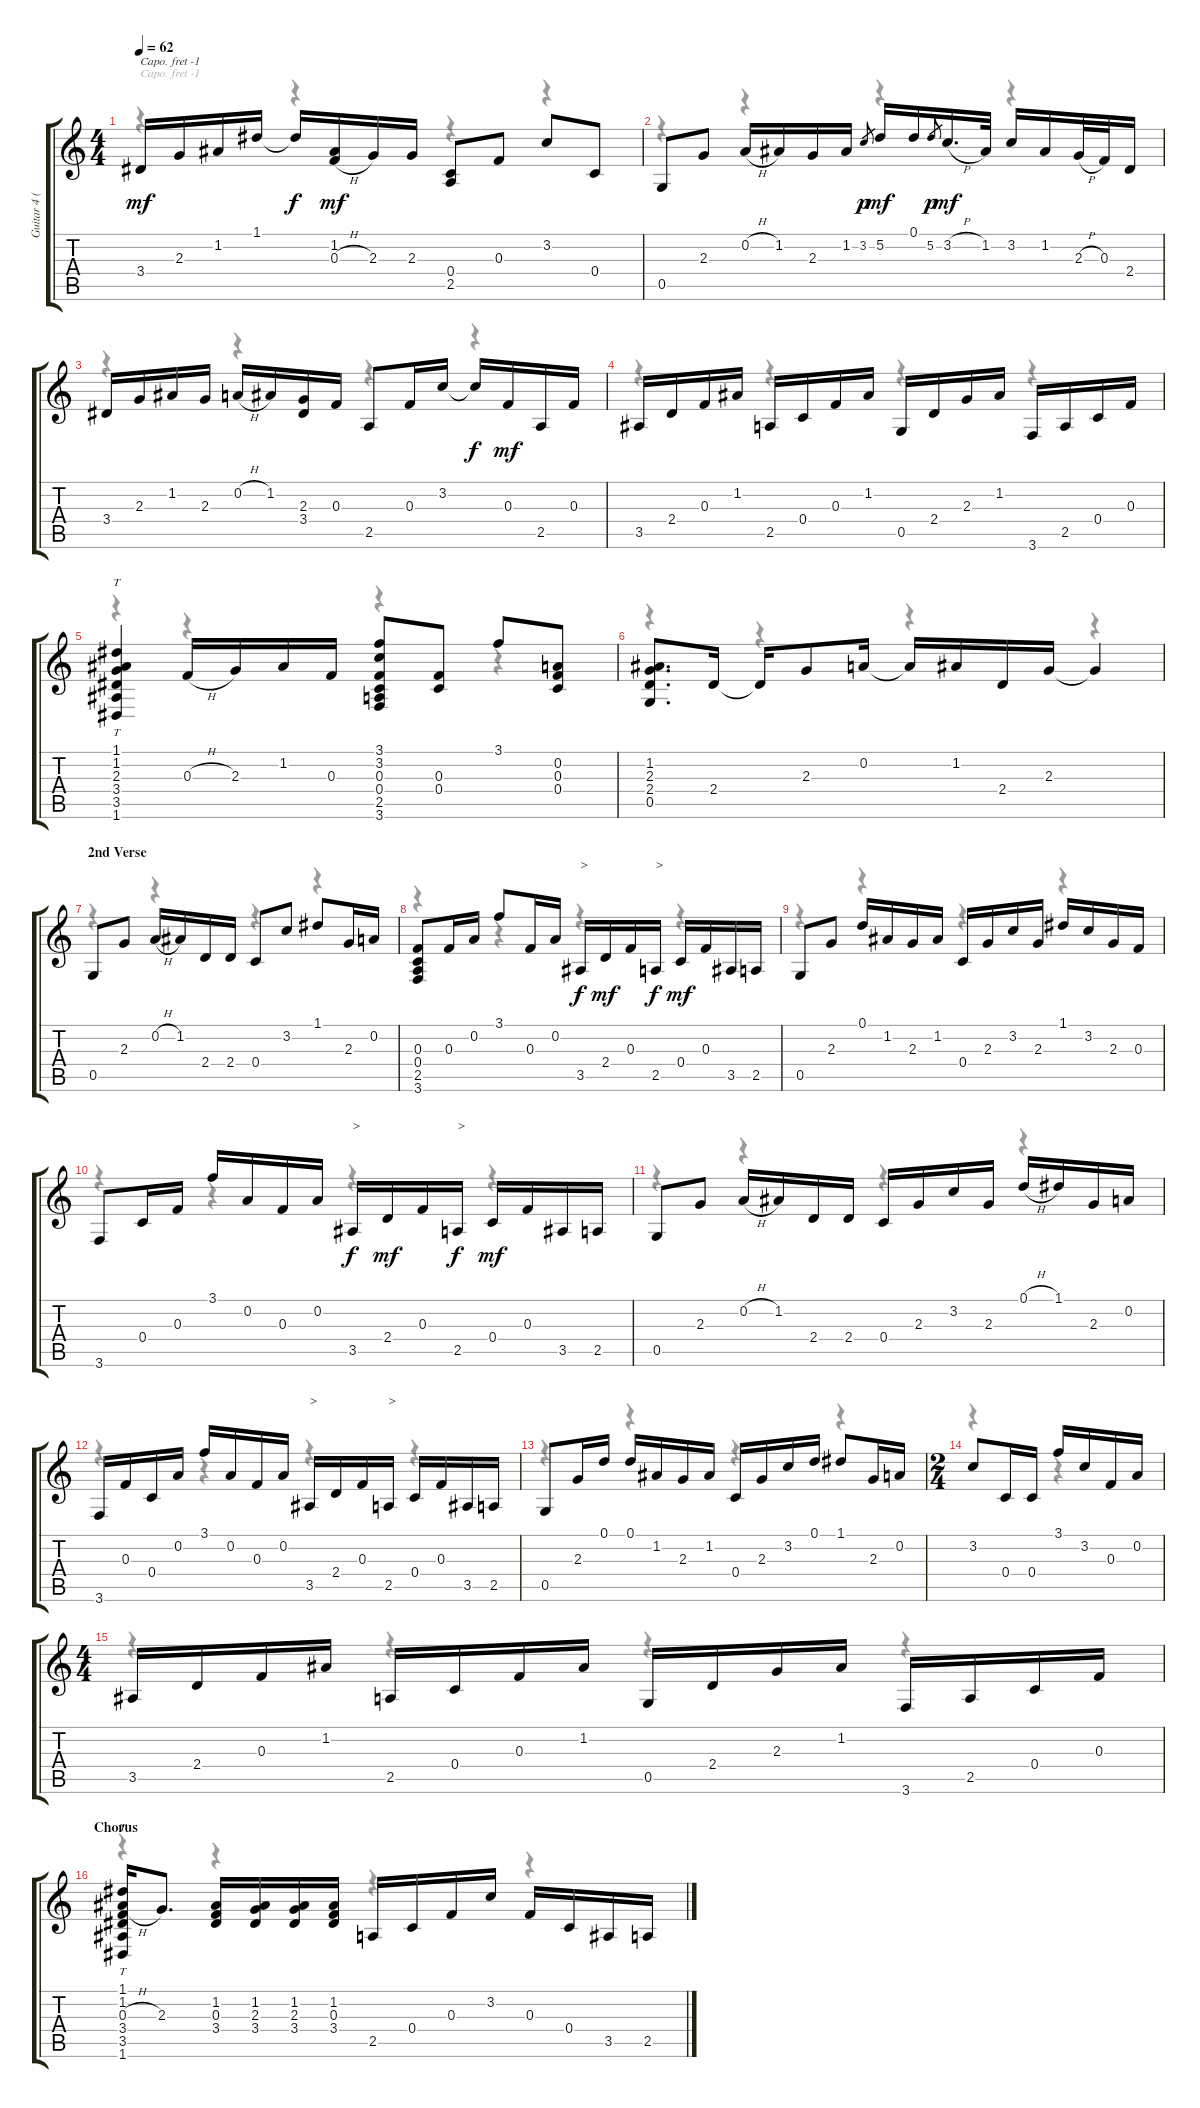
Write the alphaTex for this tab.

\track ("Guitar 4 (Slash)" "Guitar 4 (") {instrument electricguitarclean}
\staff {score tabs}
\capo -1
\tuning (Eb4 Bb3 Gb3 Db3 Ab2 Eb2) {hide}
\voice
\ts (4 4)
\tempo 62
\clef g2
\ks c
3.4.16{dy mf} 2.3.16 1.2.16 1.1.16 1.1{t}.16{dy f} (1.2 0.3{h}).16{dy mf} 2.3.16 2.3.16 (0.4 2.5).8 0.3.8 3.2.8 0.4.8 |
0.5.8 2.3.8 0.2{h}.16 1.2.16 2.3.16 1.2.16 3.2.8{gr dy p} 5.2.16{dy mf} 0.1.16 5.2.8{gr dy p} 3.2{h}.16{d dy mf} 1.2.32 3.2.16 1.2.16 2.3{h}.32 0.3.32 2.4.16 |
3.4.16 2.3.16 1.2.16 2.3.16 0.2{h}.16 1.2.16 (2.3 3.4).16 0.3.16 2.5.8 0.3.16 3.2.16 3.2{t}.16{dy f} 0.3.16{dy mf} 2.5.16 0.3.16 |
3.5.16 2.4.16 0.3.16 1.2.16 2.5.16 0.4.16 0.3.16 1.2.16 0.5.16 2.4.16 2.3.16 1.2.16 3.6.16 2.5.16 0.4.16 0.3.16 |
(1.1 1.2 2.3 3.4 3.5 1.6).4{tt} 0.3{h}.16 2.3.16 1.2.16 0.3.16 (3.1 3.2 0.3 0.4 2.5 3.6).8 (0.3 0.4).8 3.1.8 (0.2 0.3 0.4).8 |
(1.2 2.3 2.4 0.5).8{d} 2.4.16 2.4{t}.16 2.3.8 0.2.16 0.2{t}.16 1.2.16 2.4.16 2.3.16 2.3{t}.4 |
\section ("" "2nd Verse")
0.5.8 2.3.8 0.2{h}.16 1.2.16 2.4.16 2.4.16 0.4.8 3.2.8 1.1.8 2.3.16 0.2.16 |
(0.3 0.4 2.5 3.6).8 0.3.16 0.2.16 3.1.8 0.3.16 0.2.16 3.5.16{txt ">" dy f} 2.4.16{dy mf} 0.3.16 2.5.16{txt ">" dy f} 0.4.16{dy mf} 0.3.16 3.5.16 2.5.16 |
0.5.8 2.3.8 0.1.16 1.2.16 2.3.16 1.2.16 0.4.16 2.3.16 3.2.16 2.3.16 1.1.16 3.2.16 2.3.16 0.3.16 |
3.6.8 0.4.16 0.3.16 3.1.16 0.2.16 0.3.16 0.2.16 3.5.16{txt ">" dy f} 2.4.16{dy mf} 0.3.16 2.5.16{txt ">" dy f} 0.4.16{dy mf} 0.3.16 3.5.16 2.5.16 |
0.5.8 2.3.8 0.2{h}.16 1.2.16 2.4.16 2.4.16 0.4.16 2.3.16 3.2.16 2.3.16 0.1{h}.16 1.1.16 2.3.16 0.2.16 |
3.6.16 0.3.16 0.4.16 0.2.16 3.1.16 0.2.16 0.3.16 0.2.16 3.5.16{txt ">"} 2.4.16 0.3.16 2.5.16{txt ">"} 0.4.16 0.3.16 3.5.16 2.5.16 |
0.5.8 2.3.16 0.1.16 0.1.16 1.2.16 2.3.16 1.2.16 0.4.16 2.3.16 3.2.16 0.1.16 1.1.8 2.3.16 0.2.16 |
\ts (2 4)
3.2.8 0.4.16 0.4.16 3.1.16 3.2.16 0.3.16 0.2.16 |
\ts (4 4)
3.5.16 2.4.16 0.3.16 1.2.16 2.5.16 0.4.16 0.3.16 1.2.16 0.5.16 2.4.16 2.3.16 1.2.16 3.6.16 2.5.16 0.4.16 0.3.16 |
\section ("" "Chorus")
(1.1 1.2 0.3{h} 3.4 3.5 1.6).16{tt} 2.3.8{d} (1.2 0.3 3.4).16 (1.2 2.3 3.4).16 (1.2 2.3 3.4).16 (1.2 0.3 3.4).16 2.5.16 0.4.16 0.3.16 3.2.16 0.3.16 0.4.16 3.5.16 2.5.16
\voice
\clef g2
\ottava regular
\simile none
\ks c
r.4{dy f} r.4 r.4 r.4 |
r.4 r.4 r.4 r.4 |
r.4 r.4 r.4 r.4 |
r.4 r.4 r.4 r.4 |
r.4 r.4 r.4 r.4 |
r.4 r.4 r.4 r.4 |
r.4 r.4 r.4 r.4 |
r.4 r.4 r.4 r.4 |
r.4 r.4 r.4 r.4 |
r.4 r.4 r.4 r.4 |
r.4 r.4 r.4 r.4 |
r.4 r.4 r.4 r.4 |
r.4 r.4 r.4 r.4 |
r.4 r.4 |
r.4 r.4 r.4 r.4 |
r.4 r.4 r.4 r.4
